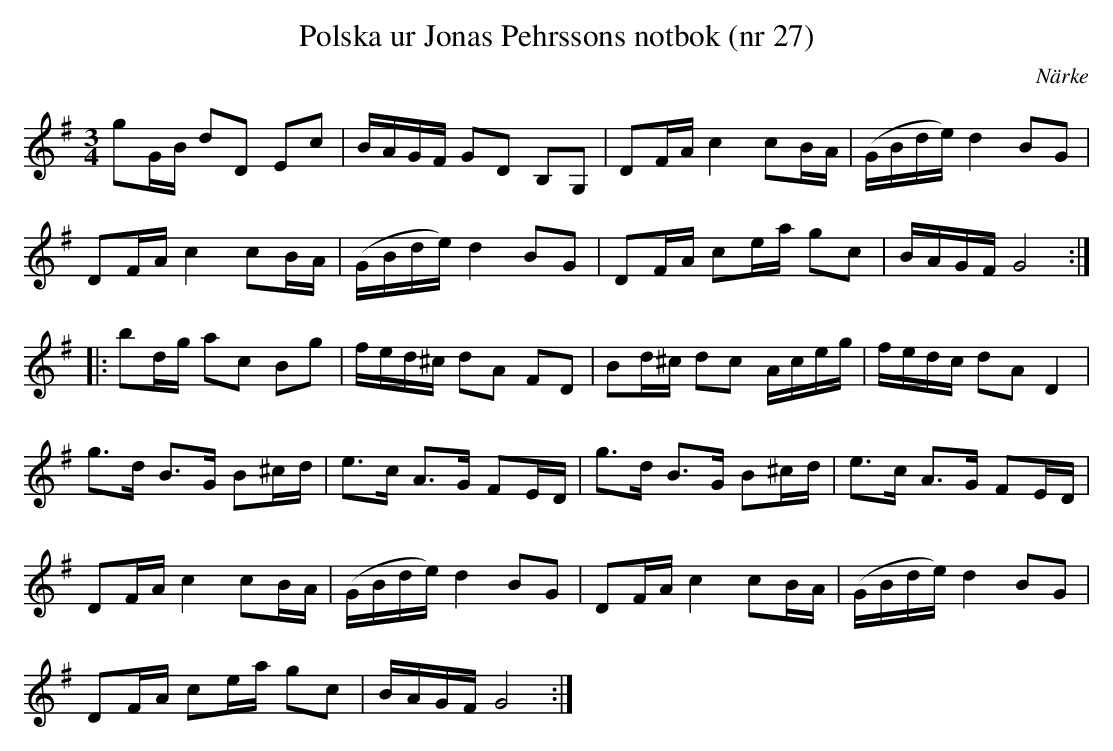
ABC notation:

X:1
T: Polska ur Jonas Pehrssons notbok (nr 27)
M: 3/4
O: Närke
L: 1/16
K: G
g2GB d2D2 E2c2 | BAGF G2D2 B,2G,2 | D2FA c4 c2BA | (GBde) d4 B2G2 |
D2FA c4 c2BA | (GBde) d4 B2G2 | D2FA c2ea g2c2 | BAGF G8 ::
b2dg a2c2 B2g2 | fed^c d2A2 F2D2 | B2d^c d2c2 Aceg | fedc d2A2 D4 |
g2>d2 B2>G2 B2^cd | e2>c2 A2>G2 F2ED | g2>d2 B2>G2 B2^cd | e2>c2 A2>G2 F2ED |
D2FA c4 c2BA | (GBde) d4 B2G2 | D2FA c4 c2BA | (GBde) d4 B2G2 |
D2FA c2ea g2c2 | BAGF G8 :|
